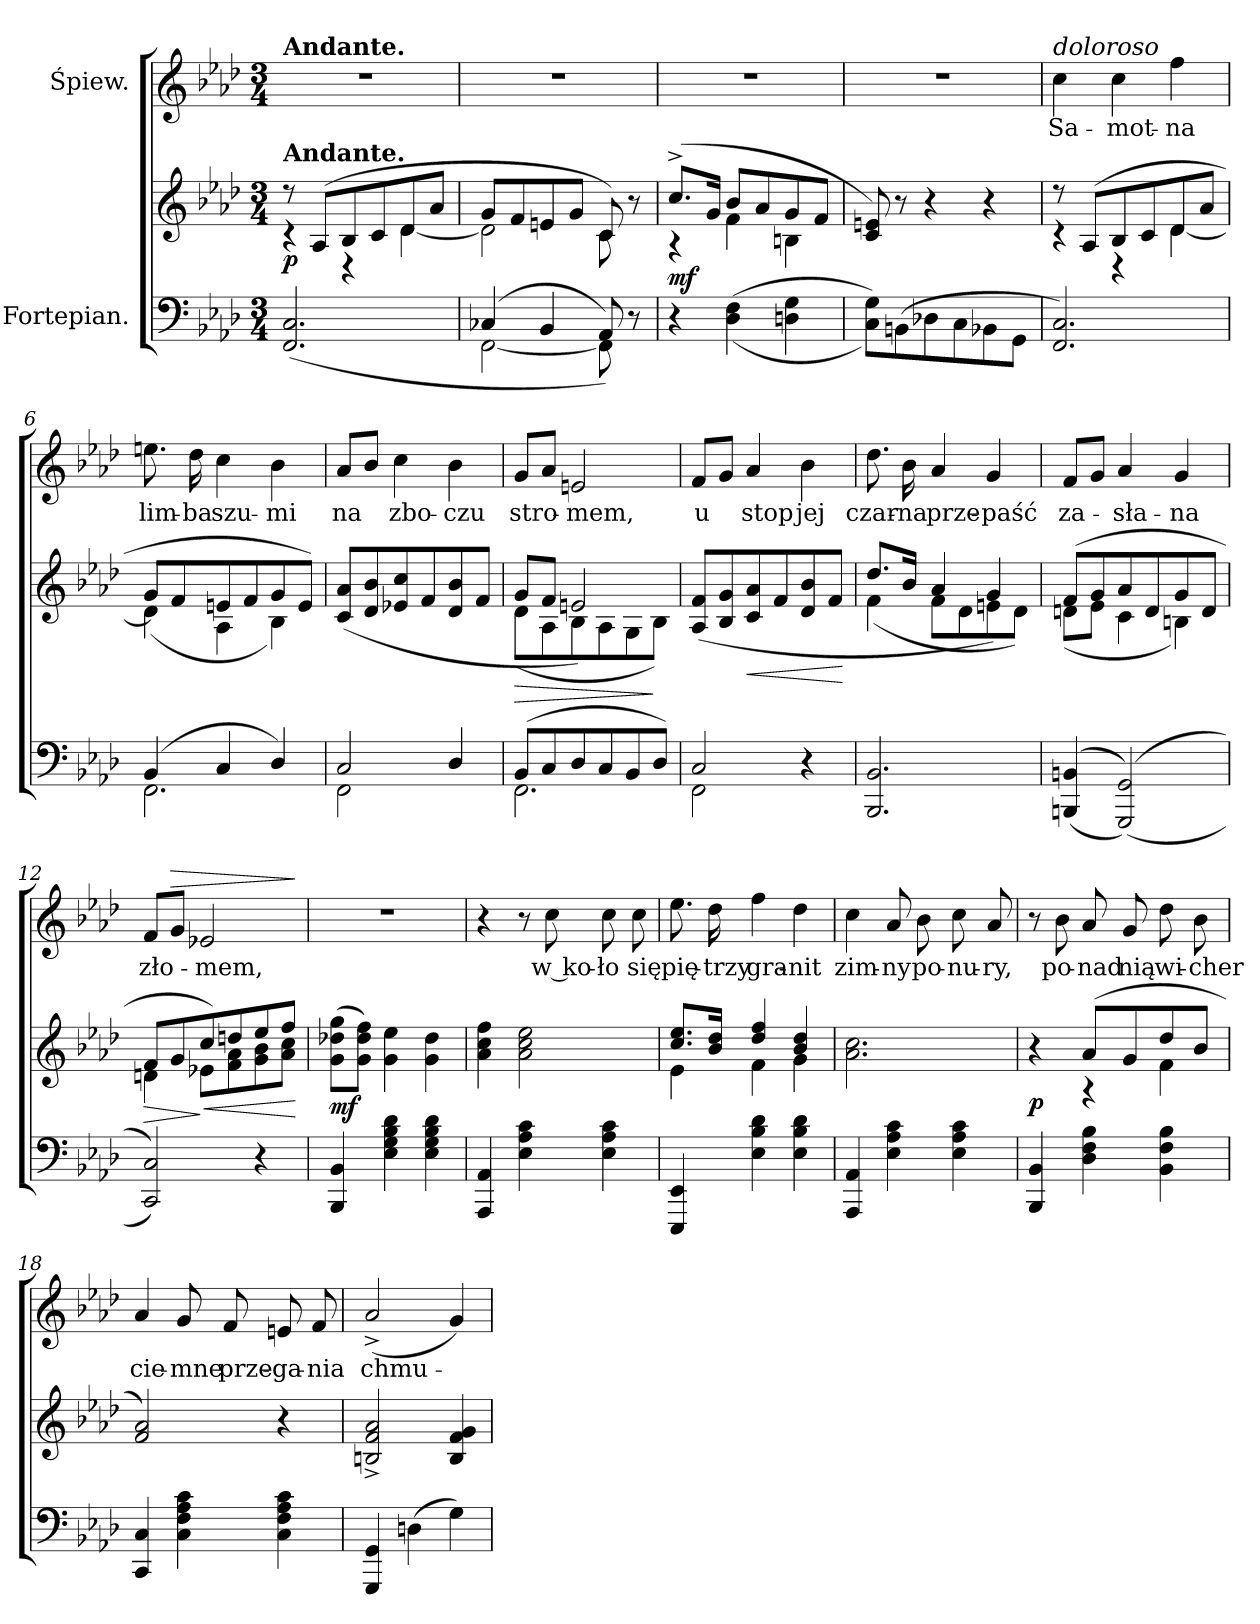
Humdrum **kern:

**kern	**kern	**dynam	**kern	**text	**dynam
*part2	*part2	*part2	*part1	*part1	*part1
*staff3	*staff2	*staff2/3	*staff1	*staff1	*staff1
*I"Fortepian.	*	*	*I"Śpiew.	*	*
*clefF4	*clefG2	*	*clefG2	*	*
*k[b-e-a-d-]	*k[b-e-a-d-]	*	*k[b-e-a-d-]	*	*
*f:	*f:	*	*f:	*	*
*M3/4	*M3/4	*	*M3/4	*	*
=1	=1	=1	=1	=1	=1
*	*^	*	*	*	*
!	!	!	!	!LO:TX:a:B:t=Andante.	!	!
!	!LO:TX:a:B:t=Andante.	!	!	!	!	!
(>2.FF/ 2.C/	8r	4rc	p	2.r	.	.
.	(8A-/L	.	.	.	.	.
.	8B-/	4r	.	.	.	.
.	8c/	.	.	.	.	.
.	8d-/	[4d-\	.	.	.	.
.	8a-/J	.	.	.	.	.
=2	=2	=2	=2	=2	=2	=2
*^	*	*	*	*	*	*
(4C-X/	[2FF\	8g/L	2d-\]	.	2.r	.	.
.	.	8f/	.	.	.	.	.
4BB-/	.	8en/	.	.	.	.	.
.	.	8g/J	.	.	.	.	.
8AA-/))	8FF\]	8c/)	8c\	.	.	.	.
8r	8ryy	8r	8ryy	.	.	.	.
*v	*v	*	*	*	*	*	*
=3	=3	=3	=3	=3	=3	=3
4r	(8.cc^/L	4r	mf	2.r	.	.
.	16g/Jk	.	.	.	.	.
(<(>4D-\ 4F\	8b-/L	4f\	.	.	.	.
.	8a-/	.	.	.	.	.
4Dn\ 4G\	8g/	4Bn\	.	.	.	.
.	8f/J	.	.	.	.	.
*	*v	*v	*	*	*	*
=4	=4	=4	=4	=4	=4
8C\ 8G\L))	8c/ 8en/)	.	2.r	.	.
(<8BBn\	8r	.	.	.	.
8D-X\	4r	.	.	.	.
8C\	.	.	.	.	.
8BB-X\	4r	.	.	.	.
8GG\J	.	.	.	.	.
=5	=5	=5	=5	=5	=5
*	*^	*	*	*	*
!	!	!	!	!LO:TX:a:i:t=doloroso	!	!
2.FF/ 2.C/)	8r	4rc	.	4cc\	Sa-	.
.	(8A-/L	.	.	.	.	.
.	8B-/	4r	.	4cc\	-mot-	.
.	8c/	.	.	.	.	.
.	8d-/	[4d-\	.	4ff\	-na	.
.	8a-/J	.	.	.	.	.
=6	=6	=6	=6	=6	=6	=6
*^	*	*	*	*	*	*
(4BB-/	2.FF\	8g/L	(4d-\]	.	8.een\	lim-	.
.	.	8f/	.	.	.	.	.
.	.	.	.	.	16dd-\	-ba	.
4C/	.	8en/	4A-\	.	4cc\	szu-	.
.	.	8f/	.	.	.	.	.
4D-/)	.	8g/	4B-\)	.	4b-\	-mi	.
.	.	8e/J)	.	.	.	.	.
*	*	*v	*v	*	*	*	*
=7	=7	=7	=7	=7	=7	=7
2C/	2FF\	(>8c/ 8a-/L	.	8a-/L	na	.
.	.	8d-/ 8b-/	.	8b-/J	.	.
.	.	8e-X/ 8cc/	.	4cc\	zbo-	.
.	.	8f/	.	.	.	.
4D-/	4ryy	8d-/ 8b-/	.	4b-\	-czu	.
.	.	8f/J	.	.	.	.
=8	=8	=8	=8	=8	=8	=8
*	*	*^	*	*	*	*
(8BB-/L	2.FF\	8g/L	(8d-\L	>	8g/L	stro-	.
8C/	.	8f/J	8A-\	.	8a-/J	.	.
8D-/	.	2en/)	8B-\	.	2en/	-mem,	.
8C/	.	.	8A-\	.	.	.	.
8BB-/	.	.	8G\	.	.	.	.
8D-/J)	.	.	8B-\J)	]	.	.	.
*	*	*v	*v	*	*	*	*
=9	=9	=9	=9	=9	=9	=9
2C/	2FF\	(>8A-/ 8f/L	.	8f/L	u	.
.	.	8B-/ 8g/	.	8g/J	.	.
.	.	8c/ 8a-/	<	4a-/	stop	.
.	.	8f/	.	.	.	.
4r	4ryy	8d-/ 8b-/	.	4b-\	jej	.
.	.	8f/J	.	.	.	.
*v	*v	*	*	*	*	*
.	.	[	.	.	.
=10	=10	=10	=10	=10	=10
*	*^	*	*	*	*
2.BBB-/ 2.BB-/	8.dd-/L	(4f\	.	8.dd-\	czar-	.
.	16b-/Jk	.	.	16b-\	-na	.
.	4a-/	8f\L	.	4a-/	prze-	.
.	.	8d-\	.	.	.	.
.	4g/)	8en\	.	4g/	-paść	.
.	.	8d-\J)	.	.	.	.
=11	=11	=11	=11	=11	=11	=11
(<(>4BBBn/ 4BBn/	(8f/L	(8dn\L	.	8f/L	za-	.
.	8g/	8e-\J	.	8g\J	.	.
(<(>2GGG/ 2GG/))	8a-/	4c\	.	4a-/	-sła-	.
.	8d/	.	.	.	.	.
.	8g/	4Bn\)	.	4g/	-na	.
.	8d/J	.	.	.	.	.
=12	=12	=12	=12	=12	=12	=12
2CC/ 2C/))	8f/L	4dn\	>	8f/L	zło-	.
!	!	!	!	!	!	!LO:HP:a
.	8g/	.	.	8g/J	.	>
.	8cc/)	8e-X\L	] <	2e-X/	-mem,	.
.	8ddn/	8f\ 8a-\	.	.	.	.
4r	8ee-/	8g\ 8b-\	.	.	.	.
.	8ff/J	8a-\ 8cc\J	.	.	.	.
*	*v	*v	*	*	*	*
.	.	[	.	.	]
=13	=13	=13	=13	=13	=13
4BBB-/ 4BB-/	(8g\ 8dd-X\ 8gg\L	mf	2.r	.	.
.	8g\ 8dd-\ 8ff\J)	.	.	.	.
4E-\ 4G\ 4B-\ 4d-\	4g\ 4ee-\	.	.	.	.
4E-\ 4G\ 4B-\ 4d-\	4g\ 4dd-\	.	.	.	.
=14	=14	=14	=14	=14	=14
4AAA-/ 4AA-/	4a-\ 4cc\ 4ff\	.	4r	.	.
4E-\ 4A-\ 4c\	2a-\ 2cc\ 2ee-\	.	8r	.	.
.	.	.	8cc\	w ko-	.
4E-\ 4A-\ 4c\	.	.	8cc\	-ło	.
.	.	.	8cc\	się	.
=15	=15	=15	=15	=15	=15
*	*^	*	*	*	*
4EEE-/ 4EE-/	8.cc/ 8.ee-/L	4e-\	.	8.ee-\	pię-	.
.	16b-/ 16dd-/Jk	.	.	16dd-\	-trzy	.
4E-\ 4B-\ 4d-\	4dd-/ 4ff/	4f\	.	4ff\	gra-	.
4E-\ 4B-\ 4d-\	4b-/ 4dd-/	4g\	.	4dd-\	-nit	.
*	*v	*v	*	*	*	*
=16	=16	=16	=16	=16	=16
4AAA-/ 4AA-/	2.a-\ 2.cc\	.	4cc\	zim-	.
4E-\ 4A-\ 4c\	.	.	8a-/	-ny	.
.	.	.	8b-\	po-	.
4E-\ 4A-\ 4c\	.	.	8cc\	-nu-	.
.	.	.	8a-/	-ry,	.
=17	=17	=17	=17	=17	=17
*	*^	*	*	*	*
4BBB-/ 4BB-/	4r	4ryy	p	8r	.	.
.	.	.	.	8b-\	po-	.
4D-\ 4F\ 4B-\	(8a-/L	4r	.	8a-/	-nad	.
.	8g/	.	.	8g/	nią	.
4BB-\ 4F\ 4B-\	8dd-/	4f\	.	8dd-\	wi-	.
.	8b-/J	.	.	8b-\	-cher	.
*	*v	*v	*	*	*	*
=18	=18	=18	=18	=18	=18
4CC/ 4C/	2f/ 2a-/)	.	4a-/	cie-	.
4C\ 4F\ 4A-\ 4c\	.	.	8g/	-mne	.
.	.	.	8f/	prze-	.
4C\ 4F\ 4A-\ 4c\	4r	.	8en/	-ga-	.
.	.	.	8f/	-nia	.
=19	=19	=19	=19	=19	=19
4GGG/ 4GG/	2Bn^>/ 2f^>/ 2a-^>/	.	(2a-^>/	chmu-	.
(4Dn\	.	.	.	.	.
4G\)	4B/ 4f/ 4g/	.	4g/)	.	.
=	=	=	=	=	=
*-	*-	*-	*-	*-	*-
